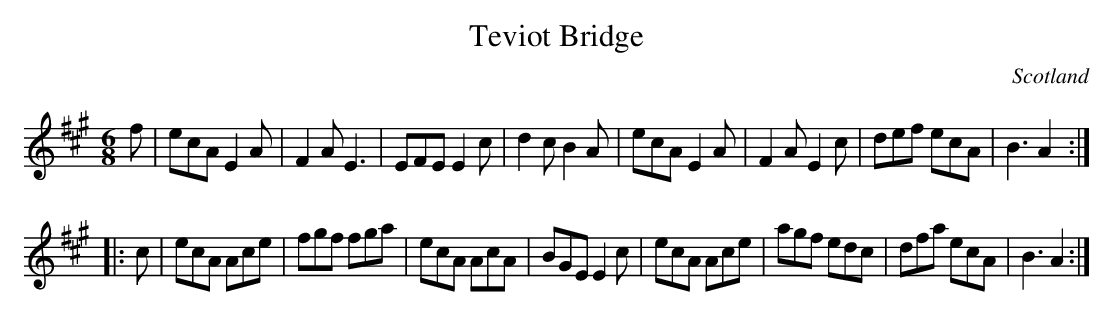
X:1
T:Teviot Bridge
O:Scotland
M:6/8
K:A
f |\
ecA E2A | F2A E3 | EFE E2c | d2c B2A | \
ecA E2A | F2A E2c | def ecA | B3 A2 :|
|: c |\
ecA Ace | fgf fga | ecA AcA | BGE E2c |\
ecA Ace | agf edc | dfa ecA | B3 A2 :|
